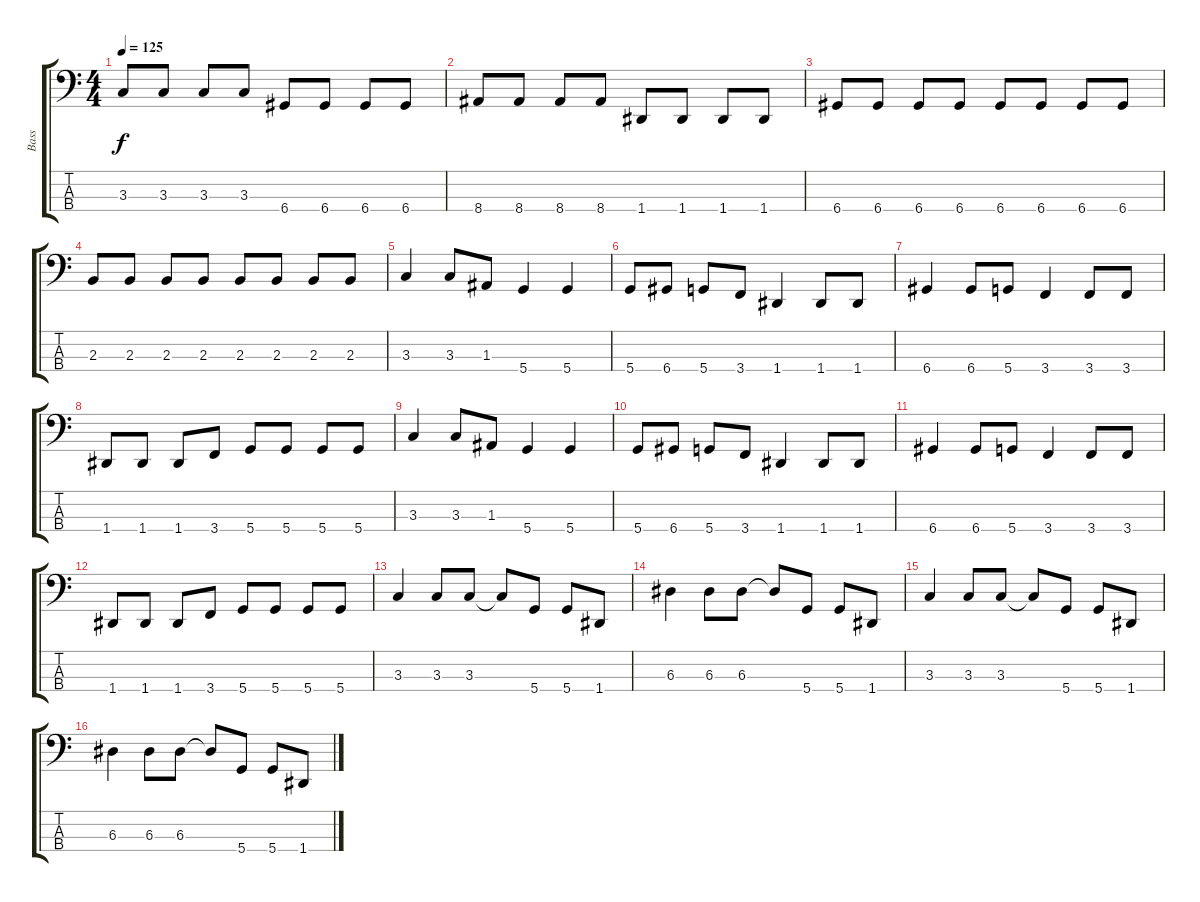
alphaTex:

\track ("Bass" "Bass") {instrument electricbassfinger}
\staff {score tabs}
\tuning (G2 D2 A1 D1) {hide}
\ts (4 4)
\tempo 125
\clef f4
\ks c
3.3.8{dy f} 3.3.8 3.3.8 3.3.8 6.4.8 6.4.8 6.4.8 6.4.8 |
8.4.8 8.4.8 8.4.8 8.4.8 1.4.8 1.4.8 1.4.8 1.4.8 |
6.4.8 6.4.8 6.4.8 6.4.8 6.4.8 6.4.8 6.4.8 6.4.8 |
2.3.8 2.3.8 2.3.8 2.3.8 2.3.8 2.3.8 2.3.8 2.3.8 |
3.3.4 3.3.8 1.3.8 5.4.4 5.4.4 |
5.4.8 6.4.8 5.4.8 3.4.8 1.4.4 1.4.8 1.4.8 |
6.4.4 6.4.8 5.4.8 3.4.4 3.4.8 3.4.8 |
1.4.8 1.4.8 1.4.8 3.4.8 5.4.8 5.4.8 5.4.8 5.4.8 |
3.3.4 3.3.8 1.3.8 5.4.4 5.4.4 |
5.4.8 6.4.8 5.4.8 3.4.8 1.4.4 1.4.8 1.4.8 |
6.4.4 6.4.8 5.4.8 3.4.4 3.4.8 3.4.8 |
1.4.8 1.4.8 1.4.8 3.4.8 5.4.8 5.4.8 5.4.8 5.4.8 |
3.3.4 3.3.8 3.3.8 3.3{t}.8 5.4.8 5.4.8 1.4.8 |
6.3.4 6.3.8 6.3.8 6.3{t}.8 5.4.8 5.4.8 1.4.8 |
3.3.4 3.3.8 3.3.8 3.3{t}.8 5.4.8 5.4.8 1.4.8 |
6.3.4 6.3.8 6.3.8 6.3{t}.8 5.4.8 5.4.8 1.4.8
